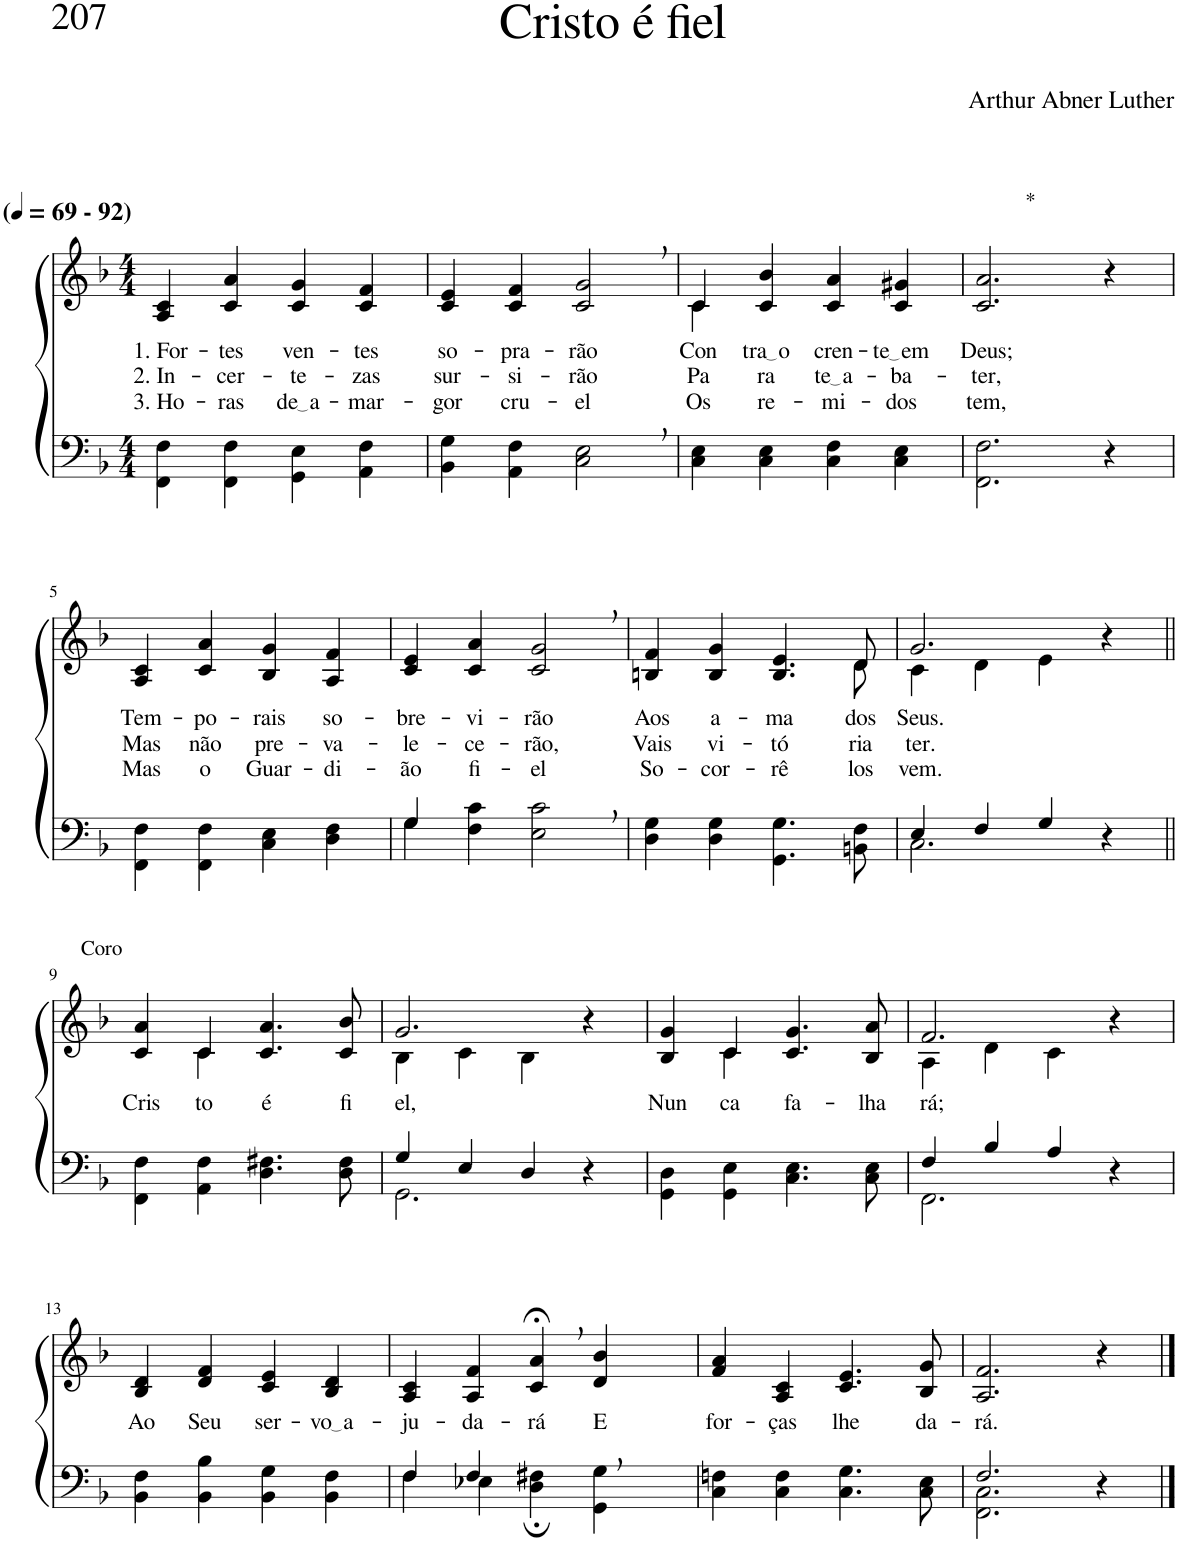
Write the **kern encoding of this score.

**kern	**kern	**text	**text	**text
*part2	*part1	*part1	*part1	*part1
*staff2	*staff1	*staff1	*staff1	*staff1
*I"Parte III e IV	*I"Parte I e II	*	*	*
*clefF4	*clefG2	*	*	*
*Trd-1c-2	*Trd-1c-2	*	*	*
*k[b-]	*k[b-]	*	*	*
*M4/4	*M4/4	*	*	*
*MM69	*MM69	*	*	*
=1	=1	=1	=1	=1
!	!LO:TX:a:B:t=(	!	!	!
!	!LO:TX:a:B:t=- 92)	!	!	!
!	!	!LO:LY:b	!LO:LY:b	!LO:LY:b
4FF\ 4F\	4A/ 4c/	1. For-	2. In-	3. Ho-
!	!	!LO:LY:b	!LO:LY:b	!LO:LY:b
4FF\ 4F\	4c/ 4a/	-tes	-cer-	-ras
!	!	!LO:LY:b	!LO:LY:b	!LO:LY:b
4GG\ 4E\	4c/ 4g/	ven-	-te-	de a
!	!	!LO:LY:b	!LO:LY:b	!LO:LY:b
4AA\ 4F\	4c/ 4f/	-tes	-zas	-mar-
=2	=2	=2	=2	=2
!	!	!LO:LY:b	!LO:LY:b	!LO:LY:b
4BB-\ 4G\	4c/ 4e/	so-	sur-	-gor
!	!	!LO:LY:b	!LO:LY:b	!LO:LY:b
4AA\ 4F\	4c/ 4f/	-pra-	-si-	cru-
!	!	!LO:LY:b	!LO:LY:b	!LO:LY:b
2C\, 2E\,	2c/, 2g/,	-rão	-rão	-el
=3	=3	=3	=3	=3
*	*^	*	*	*
!	!	!	!LO:LY:b	!LO:LY:b	!LO:LY:b
4C\ 4E\	4c/	4c\	Con-	Pa-	Os
!	!	!	!LO:LY:b	!LO:LY:b	!LO:LY:b
4C\ 4E\	4c/ 4b-/	2.ryy	tra o	-ra	re-
!	!	!	!LO:LY:b	!LO:LY:b	!LO:LY:b
4C\ 4F\	4c/ 4a/	.	cren-	te a	-mi-
!	!	!	!LO:LY:b	!LO:LY:b	!LO:LY:b
4C\ 4E\	4c/ 4g#X/	.	te em	-ba-	-dos
*	*v	*v	*	*	*
=4	=4	=4	=4	=4
!	!LO:TX:a:t=*	!	!	!
!	!	!LO:LY:b	!LO:LY:b	!LO:LY:b
2.FF\ 2.F\	2.c/ 2.a/	Deus;	-ter,	tem,
4r	4r	.	.	.
!!LO:LB:g=z
=5	=5	=5	=5	=5
!	!	!LO:LY:b	!LO:LY:b	!LO:LY:b
4FF\ 4F\	4A/ 4c/	Tem-	Mas	Mas
!	!	!LO:LY:b	!LO:LY:b	!LO:LY:b
4FF\ 4F\	4c/ 4a/	-po-	não	o
!	!	!LO:LY:b	!LO:LY:b	!LO:LY:b
4C\ 4E\	4B-/ 4g/	-rais	pre-	Guar-
!	!	!LO:LY:b	!LO:LY:b	!LO:LY:b
4D\ 4F\	4A/ 4f/	so-	-va-	-di-
=6	=6	=6	=6	=6
*^	*	*	*	*
!	!	!	!LO:LY:b	!LO:LY:b	!LO:LY:b
4G\	4G/	4c/ 4e/	-bre-	-le-	-ão
!	!	!	!LO:LY:b	!LO:LY:b	!LO:LY:b
4F\ 4c\	2.ryy	4c/ 4a/	-vi-	-ce-	fi-
!	!	!	!LO:LY:b	!LO:LY:b	!LO:LY:b
2E\, 2c\,	.	2c/, 2g/,	-rão	-rão,	-el
*v	*v	*	*	*	*
=7	=7	=7	=7	=7
*	*^	*	*	*
!	!	!	!LO:LY:b	!LO:LY:b	!LO:LY:b
4D\ 4G\	2..ryy	4Bn/ 4f/	Aos	Vais	So-
!	!	!	!LO:LY:b	!LO:LY:b	!LO:LY:b
4D\ 4G\	.	4B/ 4g/	a-	vi-	-cor-
!	!	!	!LO:LY:b	!LO:LY:b	!LO:LY:b
4.GG\ 4.G\	.	4.B/ 4.e/	-ma-	-tó-	-rê-
!	!	!	!LO:LY:b	!LO:LY:b	!LO:LY:b
8BBn\ 8F\	8d\	8d/	-dos	-ria	-los
=8	=8	=8	=8	=8	=8
*^	*	*	*	*	*
!	!	!	!	!LO:LY:b	!LO:LY:b	!LO:LY:b
4E/	2.C\	2.g/	4c\	Seus.	ter.	vem.
4F/	.	.	4d\	.	.	.
4G/	.	.	4e\	.	.	.
4r	4ryy	4r	4ryy	.	.	.
!!LO:LB:g=z	!!
=9||	=9||	=9||	=9||	=9||	=9||	=9||
!	!	!LO:TX:a:t=Coro	!	!	!	!
!	!	!	!	!LO:LY:b	!	!
*v	*v	*	*	*	*	*
4FF\ 4F\	4c/ 4a/	4ryy	Cris	.	.
!	!	!	!LO:LY:b	!	!
4AA\ 4F\	4c/	4c\	to	.	.
!	!	!	!LO:LY:b	!	!
4.D\ 4.F#X\	4.c/ 4.a/	2ryy	é	.	.
!	!	!	!LO:LY:b	!	!
8D\ 8F#\	8c/ 8b-/	.	fi-	.	.
=10	=10	=10	=10	=10	=10
*^	*	*	*	*	*
!	!	!	!	!LO:LY:b	!	!
4G/	2.GG\	2.g/	4B-\	-el,	.	.
4E/	.	.	4c\	.	.	.
4D/	.	.	4B-\	.	.	.
4r	4ryy	4r	4ryy	.	.	.
=11	=11	=11	=11	=11	=11	=11
!	!	!	!	!LO:LY:b	!	!
*v	*v	*	*	*	*	*
4GG\ 4D\	4B-/ 4g/	4ryy	Nun-	.	.
!	!	!	!LO:LY:b	!	!
4GG\ 4E\	4c/	4c\	-ca	.	.
!	!	!	!LO:LY:b	!	!
4.C\ 4.E\	4.c/ 4.g/	2ryy	fa-	.	.
!	!	!	!LO:LY:b	!	!
8C\ 8E\	8B-/ 8a/	.	-lha-	.	.
=12	=12	=12	=12	=12	=12
*^	*	*	*	*	*
!	!	!	!	!LO:LY:b	!	!
4F/	2.FF\	2.f/	4A\	-rá;	.	.
4B-/	.	.	4d\	.	.	.
4A/	.	.	4c\	.	.	.
4r	4ryy	4r	4ryy	.	.	.
!!LO:LB:g=z
=13	=13	=13	=13	=13	=13	=13
!	!	!	!	!LO:LY:b	!	!
*v	*v	*	*	*	*	*
*	*v	*v	*	*	*
4BB-\ 4F\	4B-/ 4d/	Ao	.	.
!	!	!LO:LY:b	!	!
4BB-\ 4B-\	4d/ 4f/	Seu	.	.
!	!	!LO:LY:b	!	!
4BB-\ 4G\	4c/ 4e/	ser-	.	.
!	!	!LO:LY:b	!	!
4BB-\ 4F\	4B-/ 4d/	vo a	.	.
=14	=14	=14	=14	=14
*^	*	*	*	*
!	!	!	!LO:LY:b	!	!
4F/	4F\	4A/ 4c/	-ju-	.	.
!	!	!	!LO:LY:b	!	!
4F/	4E-X\	4A/ 4f/	-da-	.	.
!	!	!	!LO:LY:b	!	!
2ryy	4D\; 4F#X\;	4c/;<, 4a/;<,	-rá	.	.
!	!	!	!LO:LY:b	!	!
.	4GG\ 4G\	4d/ 4b-/	E	.	.
=15	=15	=15	=15	=15	=15
!	!	!	!LO:LY:b	!	!
*v	*v	*	*	*	*
4C\ 4Fn\	4f/ 4a/	for-	.	.
!	!	!LO:LY:b	!	!
4C\ 4F\	4A/ 4c/	-ças	.	.
!	!	!LO:LY:b	!	!
4.C\ 4.G\	4.c/ 4.e/	lhe	.	.
!	!	!LO:LY:b	!	!
8C\ 8E\	8B-/ 8g/	da-	.	.
=16	=16	=16	=16	=16
*^	*	*	*	*
!	!	!	!LO:LY:b	!	!
2.F/	2.FF\ 2.C\	2.A/ 2.f/	-rá.	.	.
4r	4ryy	4r	.	.	.
*v	*v	*	*	*	*
==	==	==	==	==
*-	*-	*-	*-	*-
